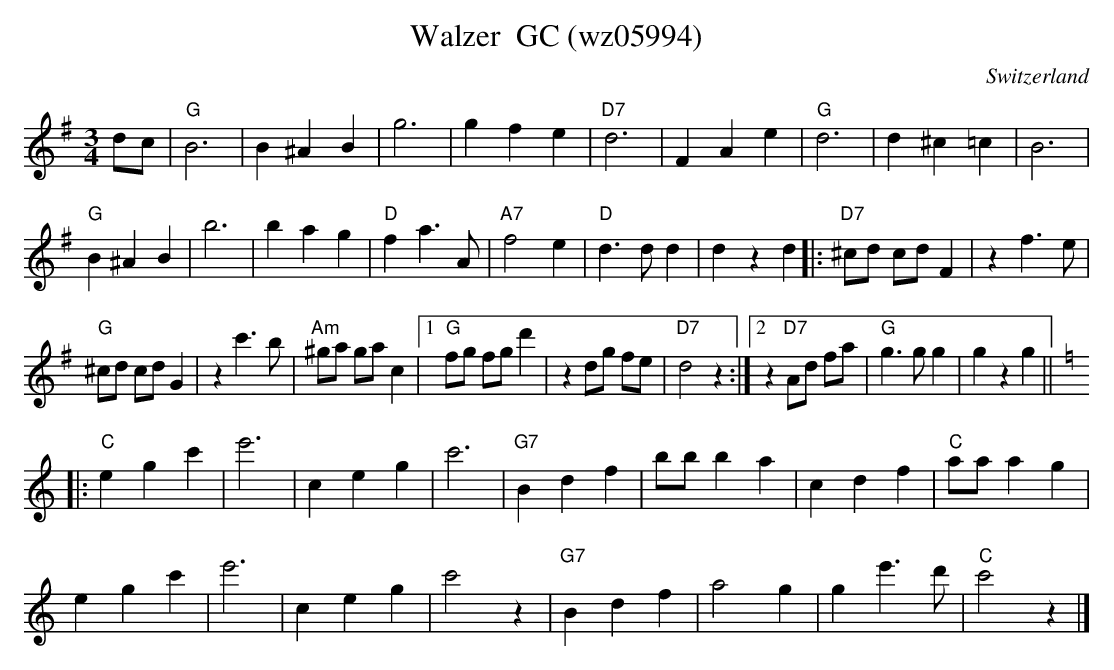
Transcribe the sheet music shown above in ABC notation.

X:1
T:Walzer  GC (wz05994)
O:Switzerland
M:3/4
L:1/4
K:G %%MIDI gchordon
d/c/ | "G"B3 | B^AB | g3 | gfe | "D7"d3 | FAe | "G"d3 | d^c=c | B3 |
"G"B^AB | b3 | bag | "D"fa>A | "A7"f2e | "D"d>dd | dzd |: [L:1/8] "D7"^cd cdF2 | z2f3e |
"G"^cd cdG2 | z2c'3b | "Am"^ga gac2 |1 "G"fg fg d'2 | z2dg fe | "D7"d4z2 :|2 z2"D7"Ad fa | "G"g3gg2 | g2z2g2 || [K:C] [L:1/4]
|: "C"egc' | e'3 | ceg | c'3 | "G7"Bdf | b/b/ba | cdf | "C"a/a/ ag |
egc' |  e'3 | ceg | c'2z | "G7"Bdf | a2g | ge'>d' | "C"c'2z |]
